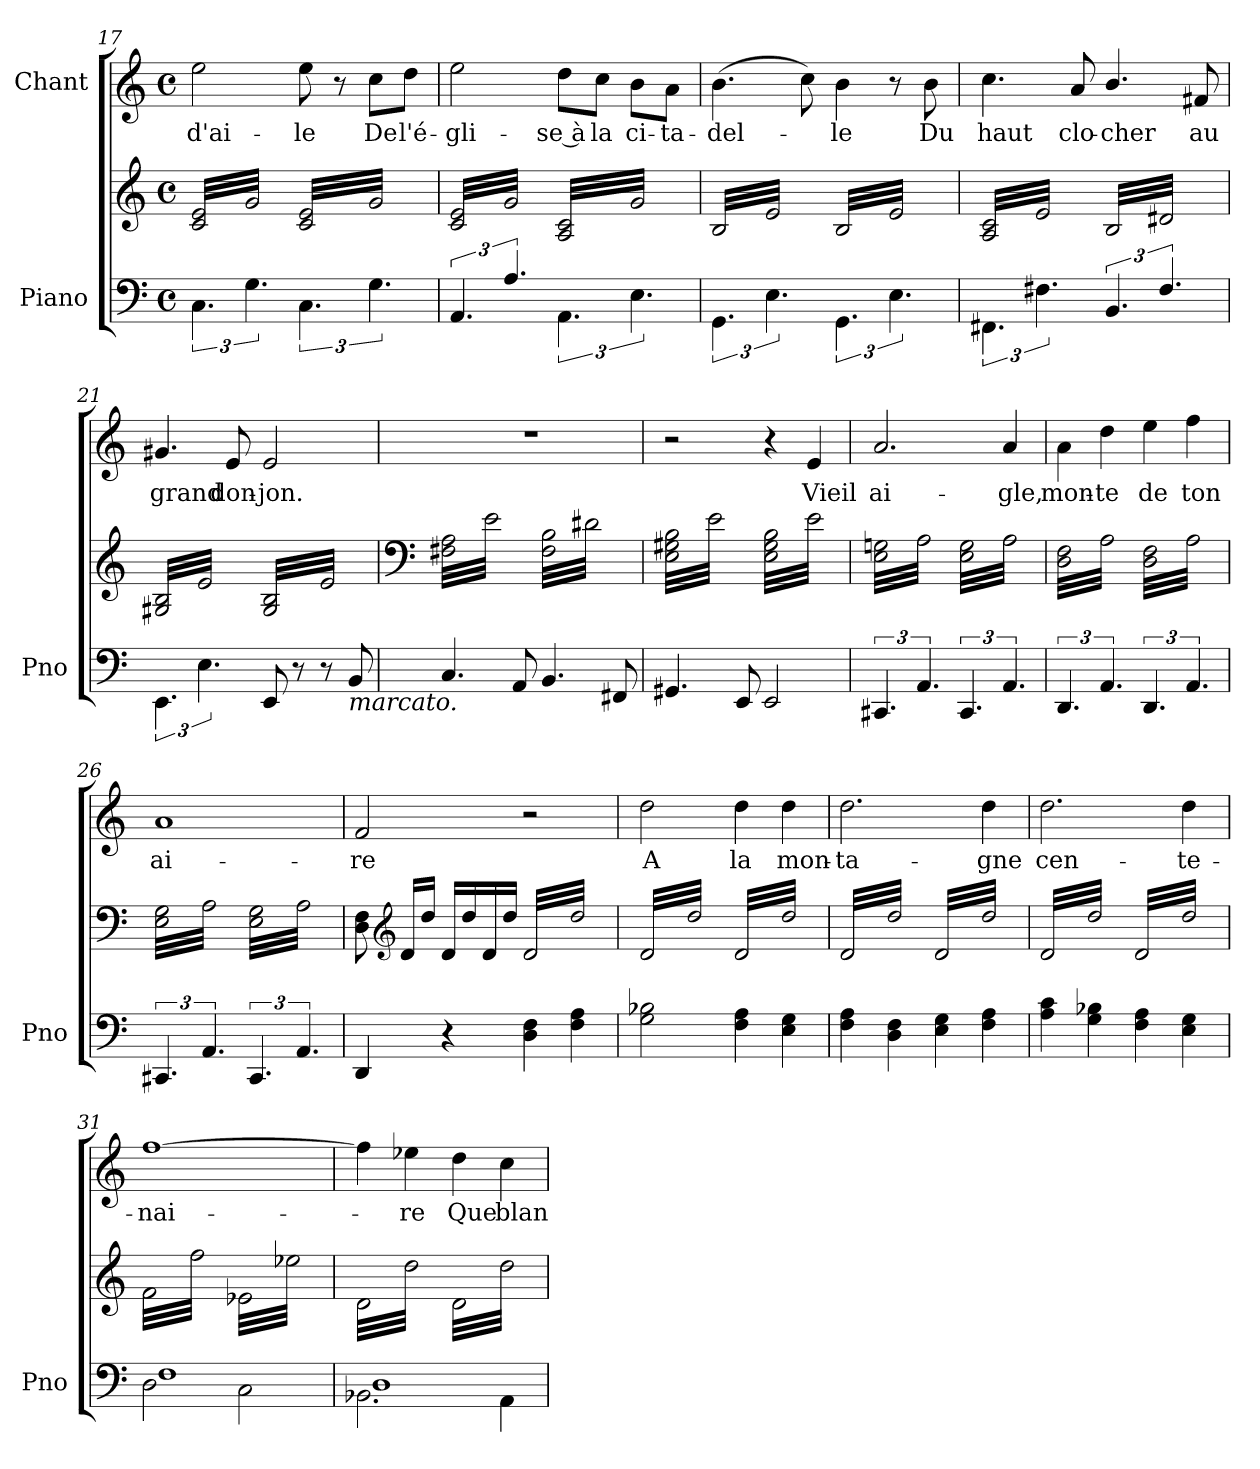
**kern	**kern	**kern	**text
*part2	*part2	*part1	*part1
*staff3	*staff2	*staff1	*staff1
*I"Piano	*	*I"Chant	*
*I'Pno	*	*	*
*clefF4	*clefG2	*clefG2	*
*k[]	*k[]	*k[]	*
*C:	*C:	*C:	*
*M4/4	*M4/4	*M4/4	*
*met(c)	*met(c)	*met(c)	*
=17	=17	=17	=17
!	!	!	!LO:LY:b
*	*tremolo	*	*
6.C\	32c/ 32e/LLL	2ee\	d'ai-
.	32g/	.	.
.	32c/ 32e/	.	.
.	32g/	.	.
.	32c/ 32e/	.	.
.	32g/	.	.
.	32c/ 32e/	.	.
.	32g/	.	.
6.G\	32c/ 32e/	.	.
.	32g/	.	.
.	32c/ 32e/	.	.
.	32g/	.	.
.	32c/ 32e/	.	.
.	32g/	.	.
.	32c/ 32e/	.	.
.	32g/JJJ	.	.
!	!	!	!LO:LY:b
6.C\	32c/ 32e/LLL	8ee\	-le
.	32g/	.	.
.	32c/ 32e/	.	.
.	32g/	.	.
.	32c/ 32e/	8r	.
.	32g/	.	.
.	32c/ 32e/	.	.
.	32g/	.	.
!	!	!	!LO:LY:b
6.G\	32c/ 32e/	8cc\L	De
.	32g/	.	.
.	32c/ 32e/	.	.
.	32g/	.	.
!	!	!	!LO:LY:b
.	32c/ 32e/	8dd\J	l'é-
.	32g/	.	.
.	32c/ 32e/	.	.
.	32g/JJJ	.	.
=18	=18	=18	=18
!	!	!	!LO:LY:b
6.AA/	32c/ 32e/LLL	2ee\	-gli-
.	32g/	.	.
.	32c/ 32e/	.	.
.	32g/	.	.
.	32c/ 32e/	.	.
.	32g/	.	.
.	32c/ 32e/	.	.
.	32g/	.	.
6.A/	32c/ 32e/	.	.
.	32g/	.	.
.	32c/ 32e/	.	.
.	32g/	.	.
.	32c/ 32e/	.	.
.	32g/	.	.
.	32c/ 32e/	.	.
.	32g/JJJ	.	.
!	!	!	!LO:LY:b
6.AA\	32A/ 32c/LLL	8dd\L	-se à
.	32g/	.	.
.	32A/ 32c/	.	.
.	32g/	.	.
!	!	!	!LO:LY:b
.	32A/ 32c/	8cc\J	la
.	32g/	.	.
.	32A/ 32c/	.	.
.	32g/	.	.
!	!	!	!LO:LY:b
6.E\	32A/ 32c/	8b\L	ci-
.	32g/	.	.
.	32A/ 32c/	.	.
.	32g/	.	.
!	!	!	!LO:LY:b
.	32A/ 32c/	8a\J	-ta-
.	32g/	.	.
.	32A/ 32c/	.	.
.	32g/JJJ	.	.
=19	=19	=19	=19
!	!	!	!LO:LY:b
6.GG\	32B/LLL	(>4.b\	-del-
.	32e/	.	.
.	32B/	.	.
.	32e/	.	.
.	32B/	.	.
.	32e/	.	.
.	32B/	.	.
.	32e/	.	.
6.E\	32B/	.	.
.	32e/	.	.
.	32B/	.	.
.	32e/	.	.
.	32B/	8cc\)	.
.	32e/	.	.
.	32B/	.	.
.	32e/JJJ	.	.
!	!	!	!LO:LY:b
6.GG\	32B/LLL	4b\	-le
.	32e/	.	.
.	32B/	.	.
.	32e/	.	.
.	32B/	.	.
.	32e/	.	.
.	32B/	.	.
.	32e/	.	.
6.E\	32B/	8r	.
.	32e/	.	.
.	32B/	.	.
.	32e/	.	.
!	!	!	!LO:LY:b
.	32B/	8b\	Du
.	32e/	.	.
.	32B/	.	.
.	32e/JJJ	.	.
!!LO:LB:g=z
=20	=20	=20	=20
!	!	!	!LO:LY:b
6.FF#X\	32A/ 32c/LLL	4.cc\	haut
.	32e/	.	.
.	32A/ 32c/	.	.
.	32e/	.	.
.	32A/ 32c/	.	.
.	32e/	.	.
.	32A/ 32c/	.	.
.	32e/	.	.
6.F#X\	32A/ 32c/	.	.
.	32e/	.	.
.	32A/ 32c/	.	.
.	32e/	.	.
!	!	!	!LO:LY:b
.	32A/ 32c/	8a/	clo-
.	32e/	.	.
.	32A/ 32c/	.	.
.	32e/JJJ	.	.
!	!	!	!LO:LY:b
6.BB/	32B/LLL	4.b/	-cher
.	32d#X/	.	.
.	32B/	.	.
.	32d#X/	.	.
.	32B/	.	.
.	32d#X/	.	.
.	32B/	.	.
.	32d#X/	.	.
6.F#/	32B/	.	.
.	32d#X/	.	.
.	32B/	.	.
.	32d#X/	.	.
!	!	!	!LO:LY:b
.	32B/	8f#X/	au
.	32d#X/	.	.
.	32B/	.	.
.	32d#X/JJJ	.	.
=21	=21	=21	=21
!	!	!	!LO:LY:b
6.EE\	32G#X/ 32B/LLL	4.g#X/	grand
.	32e/	.	.
.	32G#X/ 32B/	.	.
.	32e/	.	.
.	32G#X/ 32B/	.	.
.	32e/	.	.
.	32G#X/ 32B/	.	.
.	32e/	.	.
6.E\	32G#X/ 32B/	.	.
.	32e/	.	.
.	32G#X/ 32B/	.	.
.	32e/	.	.
!	!	!	!LO:LY:b
.	32G#X/ 32B/	8e/	don-
.	32e/	.	.
.	32G#X/ 32B/	.	.
.	32e/JJJ	.	.
!	!	!	!LO:LY:b
8EE/	32G#/ 32B/LLL	2e/	-jon.
.	32e/	.	.
.	32G#/ 32B/	.	.
.	32e/	.	.
8r	32G#/ 32B/	.	.
.	32e/	.	.
.	32G#/ 32B/	.	.
.	32e/	.	.
8r	32G#/ 32B/	.	.
.	32e/	.	.
.	32G#/ 32B/	.	.
.	32e/	.	.
!LO:TX:b:i:t=marcato.	!	!	!
8BB/	32G#/ 32B/	.	.
.	32e/	.	.
.	32G#/ 32B/	.	.
.	32e/JJJ	.	.
=22	=22	=22	=22
*	*clefF4	*	*
4.C/	32F#X\ 32A\LLL	1r	.
.	32e\	.	.
.	32F#X\ 32A\	.	.
.	32e\	.	.
.	32F#X\ 32A\	.	.
.	32e\	.	.
.	32F#X\ 32A\	.	.
.	32e\	.	.
.	32F#X\ 32A\	.	.
.	32e\	.	.
.	32F#X\ 32A\	.	.
.	32e\	.	.
8AA/	32F#X\ 32A\	.	.
.	32e\	.	.
.	32F#X\ 32A\	.	.
.	32e\JJJ	.	.
4.BB/	32F#\ 32B\LLL	.	.
.	32d#X\	.	.
.	32F#\ 32B\	.	.
.	32d#X\	.	.
.	32F#\ 32B\	.	.
.	32d#X\	.	.
.	32F#\ 32B\	.	.
.	32d#X\	.	.
.	32F#\ 32B\	.	.
.	32d#X\	.	.
.	32F#\ 32B\	.	.
.	32d#X\	.	.
8FF#X/	32F#\ 32B\	.	.
.	32d#X\	.	.
.	32F#\ 32B\	.	.
.	32d#X\JJJ	.	.
=23	=23	=23	=23
4.GG#X/	32E\ 32G#X\ 32B\LLL	2r	.
.	32e\	.	.
.	32E\ 32G#X\ 32B\	.	.
.	32e\	.	.
.	32E\ 32G#X\ 32B\	.	.
.	32e\	.	.
.	32E\ 32G#X\ 32B\	.	.
.	32e\	.	.
.	32E\ 32G#X\ 32B\	.	.
.	32e\	.	.
.	32E\ 32G#X\ 32B\	.	.
.	32e\	.	.
8EE/	32E\ 32G#X\ 32B\	.	.
.	32e\	.	.
.	32E\ 32G#X\ 32B\	.	.
.	32e\JJJ	.	.
2EE/	32E\ 32G#\ 32B\LLL	4r	.
.	32e\	.	.
.	32E\ 32G#\ 32B\	.	.
.	32e\	.	.
.	32E\ 32G#\ 32B\	.	.
.	32e\	.	.
.	32E\ 32G#\ 32B\	.	.
.	32e\	.	.
!	!	!	!LO:LY:b
.	32E\ 32G#\ 32B\	4e/	Vieil
.	32e\	.	.
.	32E\ 32G#\ 32B\	.	.
.	32e\	.	.
.	32E\ 32G#\ 32B\	.	.
.	32e\	.	.
.	32E\ 32G#\ 32B\	.	.
.	32e\JJJ	.	.
=24	=24	=24	=24
!	!	!	!LO:LY:b
6.CC#X/	32E\ 32Gn\LLL	2.a/	ai-
.	32A\	.	.
.	32E\ 32Gn\	.	.
.	32A\	.	.
.	32E\ 32Gn\	.	.
.	32A\	.	.
.	32E\ 32Gn\	.	.
.	32A\	.	.
6.AA/	32E\ 32Gn\	.	.
.	32A\	.	.
.	32E\ 32Gn\	.	.
.	32A\	.	.
.	32E\ 32Gn\	.	.
.	32A\	.	.
.	32E\ 32Gn\	.	.
.	32A\JJJ	.	.
6.CC#/	32E\ 32G\LLL	.	.
.	32A\	.	.
.	32E\ 32G\	.	.
.	32A\	.	.
.	32E\ 32G\	.	.
.	32A\	.	.
.	32E\ 32G\	.	.
.	32A\	.	.
!	!	!	!LO:LY:b
6.AA/	32E\ 32G\	4a/	-gle,
.	32A\	.	.
.	32E\ 32G\	.	.
.	32A\	.	.
.	32E\ 32G\	.	.
.	32A\	.	.
.	32E\ 32G\	.	.
.	32A\JJJ	.	.
!!LO:LB:g=z
=25	=25	=25	=25
!	!	!	!LO:LY:b
6.DD/	32D\ 32F\LLL	4a\	mon-
.	32A\	.	.
.	32D\ 32F\	.	.
.	32A\	.	.
.	32D\ 32F\	.	.
.	32A\	.	.
.	32D\ 32F\	.	.
.	32A\	.	.
!	!	!	!LO:LY:b
6.AA/	32D\ 32F\	4dd\	-te
.	32A\	.	.
.	32D\ 32F\	.	.
.	32A\	.	.
.	32D\ 32F\	.	.
.	32A\	.	.
.	32D\ 32F\	.	.
.	32A\JJJ	.	.
!	!	!	!LO:LY:b
6.DD/	32D\ 32F\LLL	4ee\	de
.	32A\	.	.
.	32D\ 32F\	.	.
.	32A\	.	.
.	32D\ 32F\	.	.
.	32A\	.	.
.	32D\ 32F\	.	.
.	32A\	.	.
!	!	!	!LO:LY:b
6.AA/	32D\ 32F\	4ff\	ton
.	32A\	.	.
.	32D\ 32F\	.	.
.	32A\	.	.
.	32D\ 32F\	.	.
.	32A\	.	.
.	32D\ 32F\	.	.
.	32A\JJJ	.	.
=26	=26	=26	=26
!	!	!	!LO:LY:b
6.CC#X/	32E\ 32G\LLL	1a	ai-
.	32A\	.	.
.	32E\ 32G\	.	.
.	32A\	.	.
.	32E\ 32G\	.	.
.	32A\	.	.
.	32E\ 32G\	.	.
.	32A\	.	.
6.AA/	32E\ 32G\	.	.
.	32A\	.	.
.	32E\ 32G\	.	.
.	32A\	.	.
.	32E\ 32G\	.	.
.	32A\	.	.
.	32E\ 32G\	.	.
.	32A\JJJ	.	.
6.CC#/	32E\ 32G\LLL	.	.
.	32A\	.	.
.	32E\ 32G\	.	.
.	32A\	.	.
.	32E\ 32G\	.	.
.	32A\	.	.
.	32E\ 32G\	.	.
.	32A\	.	.
6.AA/	32E\ 32G\	.	.
.	32A\	.	.
.	32E\ 32G\	.	.
.	32A\	.	.
.	32E\ 32G\	.	.
.	32A\	.	.
.	32E\ 32G\	.	.
.	32A\JJJ	.	.
*	*Xtremolo	*	*
=27	=27	=27	=27
!	!	!	!LO:LY:b
4DD/	8D\ 8F\	2f/	-re
.	.	.	.
.	.	.	.
.	.	.	.
*	*clefG2	*	*
.	16d/LL	.	.
.	.	.	.
.	16dd/JJ	.	.
.	.	.	.
4r	16d/LL	.	.
.	16dd/	.	.
.	16d/	.	.
.	16dd/JJ	.	.
*	*tremolo	*	*
4D\ 4F\	32d/LLL	2r	.
.	32dd/	.	.
.	32d/	.	.
.	32dd/	.	.
.	32d/	.	.
.	32dd/	.	.
.	32d/	.	.
.	32dd/	.	.
4F\ 4A\	32d/	.	.
.	32dd/	.	.
.	32d/	.	.
.	32dd/	.	.
.	32d/	.	.
.	32dd/	.	.
.	32d/	.	.
.	32dd/JJJ	.	.
=28	=28	=28	=28
!	!	!	!LO:LY:b
2G\ 2B-X\	32d/LLL	2dd\	A
.	32dd/	.	.
.	32d/	.	.
.	32dd/	.	.
.	32d/	.	.
.	32dd/	.	.
.	32d/	.	.
.	32dd/	.	.
.	32d/	.	.
.	32dd/	.	.
.	32d/	.	.
.	32dd/	.	.
.	32d/	.	.
.	32dd/	.	.
.	32d/	.	.
.	32dd/JJJ	.	.
!	!	!	!LO:LY:b
4F\ 4A\	32d/LLL	4dd\	la
.	32dd/	.	.
.	32d/	.	.
.	32dd/	.	.
.	32d/	.	.
.	32dd/	.	.
.	32d/	.	.
.	32dd/	.	.
!	!	!	!LO:LY:b
4E\ 4G\	32d/	4dd\	mon-
.	32dd/	.	.
.	32d/	.	.
.	32dd/	.	.
.	32d/	.	.
.	32dd/	.	.
.	32d/	.	.
.	32dd/JJJ	.	.
=29	=29	=29	=29
!	!	!	!LO:LY:b
4F\ 4A\	32d/LLL	2.dd\	-ta-
.	32dd/	.	.
.	32d/	.	.
.	32dd/	.	.
.	32d/	.	.
.	32dd/	.	.
.	32d/	.	.
.	32dd/	.	.
4D\ 4F\	32d/	.	.
.	32dd/	.	.
.	32d/	.	.
.	32dd/	.	.
.	32d/	.	.
.	32dd/	.	.
.	32d/	.	.
.	32dd/JJJ	.	.
4E\ 4G\	32d/LLL	.	.
.	32dd/	.	.
.	32d/	.	.
.	32dd/	.	.
.	32d/	.	.
.	32dd/	.	.
.	32d/	.	.
.	32dd/	.	.
!	!	!	!LO:LY:b
4F\ 4A\	32d/	4dd\	-gne
.	32dd/	.	.
.	32d/	.	.
.	32dd/	.	.
.	32d/	.	.
.	32dd/	.	.
.	32d/	.	.
.	32dd/JJJ	.	.
!!LO:LB:g=z
=30	=30	=30	=30
!	!	!	!LO:LY:b
4A\ 4c\	32d/LLL	2.dd\	cen-
.	32dd/	.	.
.	32d/	.	.
.	32dd/	.	.
.	32d/	.	.
.	32dd/	.	.
.	32d/	.	.
.	32dd/	.	.
4G\ 4B-X\	32d/	.	.
.	32dd/	.	.
.	32d/	.	.
.	32dd/	.	.
.	32d/	.	.
.	32dd/	.	.
.	32d/	.	.
.	32dd/JJJ	.	.
4F\ 4A\	32d/LLL	.	.
.	32dd/	.	.
.	32d/	.	.
.	32dd/	.	.
.	32d/	.	.
.	32dd/	.	.
.	32d/	.	.
.	32dd/	.	.
!	!	!	!LO:LY:b
4E\ 4G\	32d/	4dd\	-te-
.	32dd/	.	.
.	32d/	.	.
.	32dd/	.	.
.	32d/	.	.
.	32dd/	.	.
.	32d/	.	.
.	32dd/JJJ	.	.
=31	=31	=31	=31
*^	*	*	*
!	!	!	!	!LO:LY:b
2D\	1F	32f\LLL	[1ff	-nai-
.	.	32ff\	.	.
.	.	32f\	.	.
.	.	32ff\	.	.
.	.	32f\	.	.
.	.	32ff\	.	.
.	.	32f\	.	.
.	.	32ff\	.	.
.	.	32f\	.	.
.	.	32ff\	.	.
.	.	32f\	.	.
.	.	32ff\	.	.
.	.	32f\	.	.
.	.	32ff\	.	.
.	.	32f\	.	.
.	.	32ff\JJJ	.	.
2C\	.	32e-X\LLL	.	.
.	.	32ee-X\	.	.
.	.	32e-X\	.	.
.	.	32ee-X\	.	.
.	.	32e-X\	.	.
.	.	32ee-X\	.	.
.	.	32e-X\	.	.
.	.	32ee-X\	.	.
.	.	32e-X\	.	.
.	.	32ee-X\	.	.
.	.	32e-X\	.	.
.	.	32ee-X\	.	.
.	.	32e-X\	.	.
.	.	32ee-X\	.	.
.	.	32e-X\	.	.
.	.	32ee-X\JJJ	.	.
=32	=32	=32	=32	=32
2.BB-X\	1D	32d\LLL	4ff\]	.
.	.	32dd\	.	.
.	.	32d\	.	.
.	.	32dd\	.	.
.	.	32d\	.	.
.	.	32dd\	.	.
.	.	32d\	.	.
.	.	32dd\	.	.
!	!	!	!	!LO:LY:b
.	.	32d\	4ee-X\	-re
.	.	32dd\	.	.
.	.	32d\	.	.
.	.	32dd\	.	.
.	.	32d\	.	.
.	.	32dd\	.	.
.	.	32d\	.	.
.	.	32dd\JJJ	.	.
!	!	!	!	!LO:LY:b
.	.	32d\LLL	4dd\	Que
.	.	32dd\	.	.
.	.	32d\	.	.
.	.	32dd\	.	.
.	.	32d\	.	.
.	.	32dd\	.	.
.	.	32d\	.	.
.	.	32dd\	.	.
!	!	!	!	!LO:LY:b
4AA\	.	32d\	4cc\	blan-
.	.	32dd\	.	.
.	.	32d\	.	.
.	.	32dd\	.	.
.	.	32d\	.	.
.	.	32dd\	.	.
.	.	32d\	.	.
.	.	32dd\JJJ	.	.
*	*	*Xtremolo	*	*
.	.	.	.	.
.	.	.	.	.
.	.	.	.	.
.	.	.	.	.
.	.	.	.	.
.	.	.	.	.
.	.	.	.	.
.	.	.	.	.
*v	*v	*	*	*
=	=	=	=
*-	*-	*-	*-
